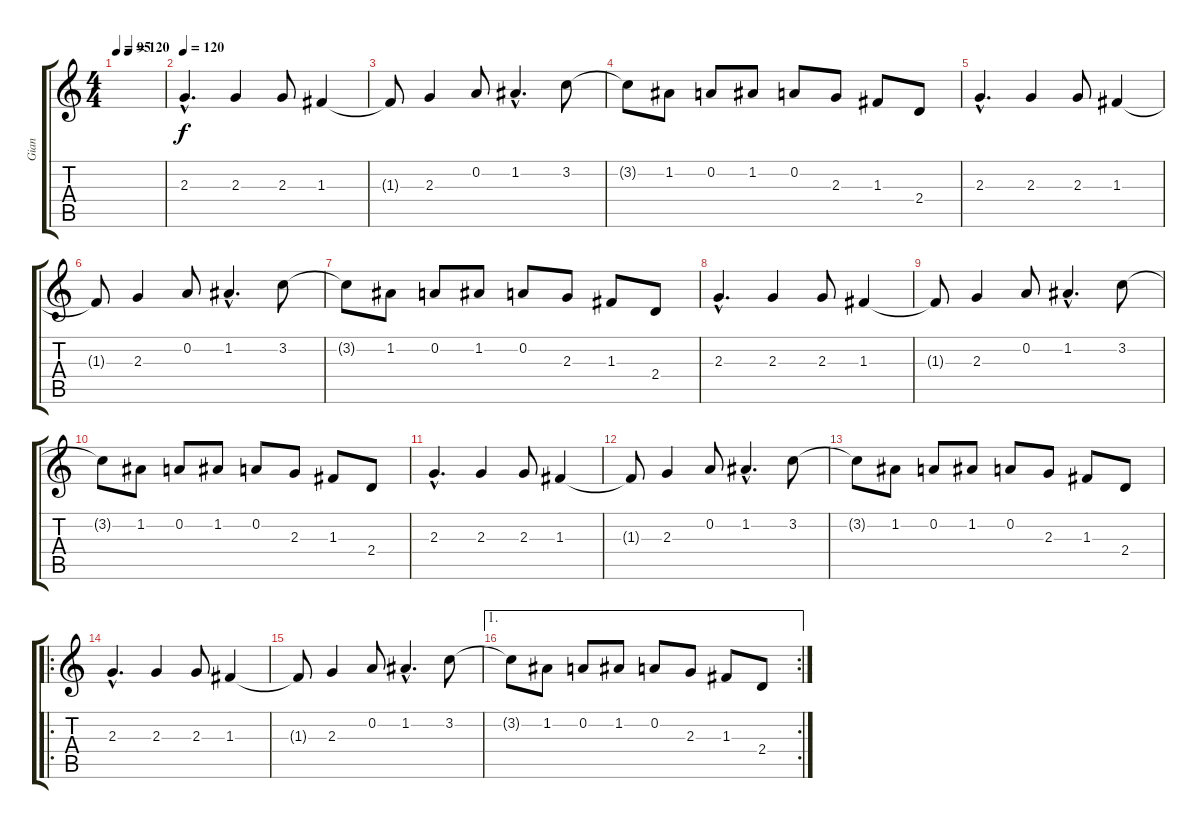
\track ("Gian" "Gian") {instrument overdrivenguitar}
\staff {score tabs}
\tuning (D4 A3 F3 C3 G2 D2) {hide}
\ts (4 4)
\tempo 95
\tempo (120 0.25)
\clef g2
\ks c
|
\tempo 120
2.3{hac}.4{d volume 13 balance 0 instrument distortionguitar} 2.3.4 2.3.8 1.3.4 |
1.3{t}.8 2.3.4 0.2.8 1.2{hac}.4{d} 3.2.8 |
3.2{t}.8 1.2.8 0.2.8 1.2.8 0.2.8 2.3.8 1.3.8 2.4.8 |
2.3{hac}.4{d volume 10 balance 0 instrument distortionguitar} 2.3.4 2.3.8 1.3.4 |
1.3{t}.8 2.3.4 0.2.8 1.2{hac}.4{d} 3.2.8 |
3.2{t}.8 1.2.8 0.2.8 1.2.8 0.2.8 2.3.8 1.3.8 2.4.8 |
2.3{hac}.4{d volume 10 balance 0 instrument distortionguitar} 2.3.4 2.3.8 1.3.4 |
1.3{t}.8 2.3.4 0.2.8 1.2{hac}.4{d} 3.2.8 |
3.2{t}.8 1.2.8 0.2.8 1.2.8 0.2.8 2.3.8 1.3.8 2.4.8 |
2.3{hac}.4{d volume 10 balance 0 instrument distortionguitar} 2.3.4 2.3.8 1.3.4 |
1.3{t}.8 2.3.4 0.2.8 1.2{hac}.4{d} 3.2.8 |
3.2{t}.8 1.2.8 0.2.8 1.2.8 0.2.8 2.3.8 1.3.8 2.4.8 |
\ro
2.3{hac}.4{d volume 13 balance 0 instrument distortionguitar} 2.3.4 2.3.8 1.3.4 |
1.3{t}.8 2.3.4 0.2.8 1.2{hac}.4{d} 3.2.8 |
\ae 1
\rc 2
3.2{t}.8 1.2.8 0.2.8 1.2.8 0.2.8 2.3.8 1.3.8 2.4.8
